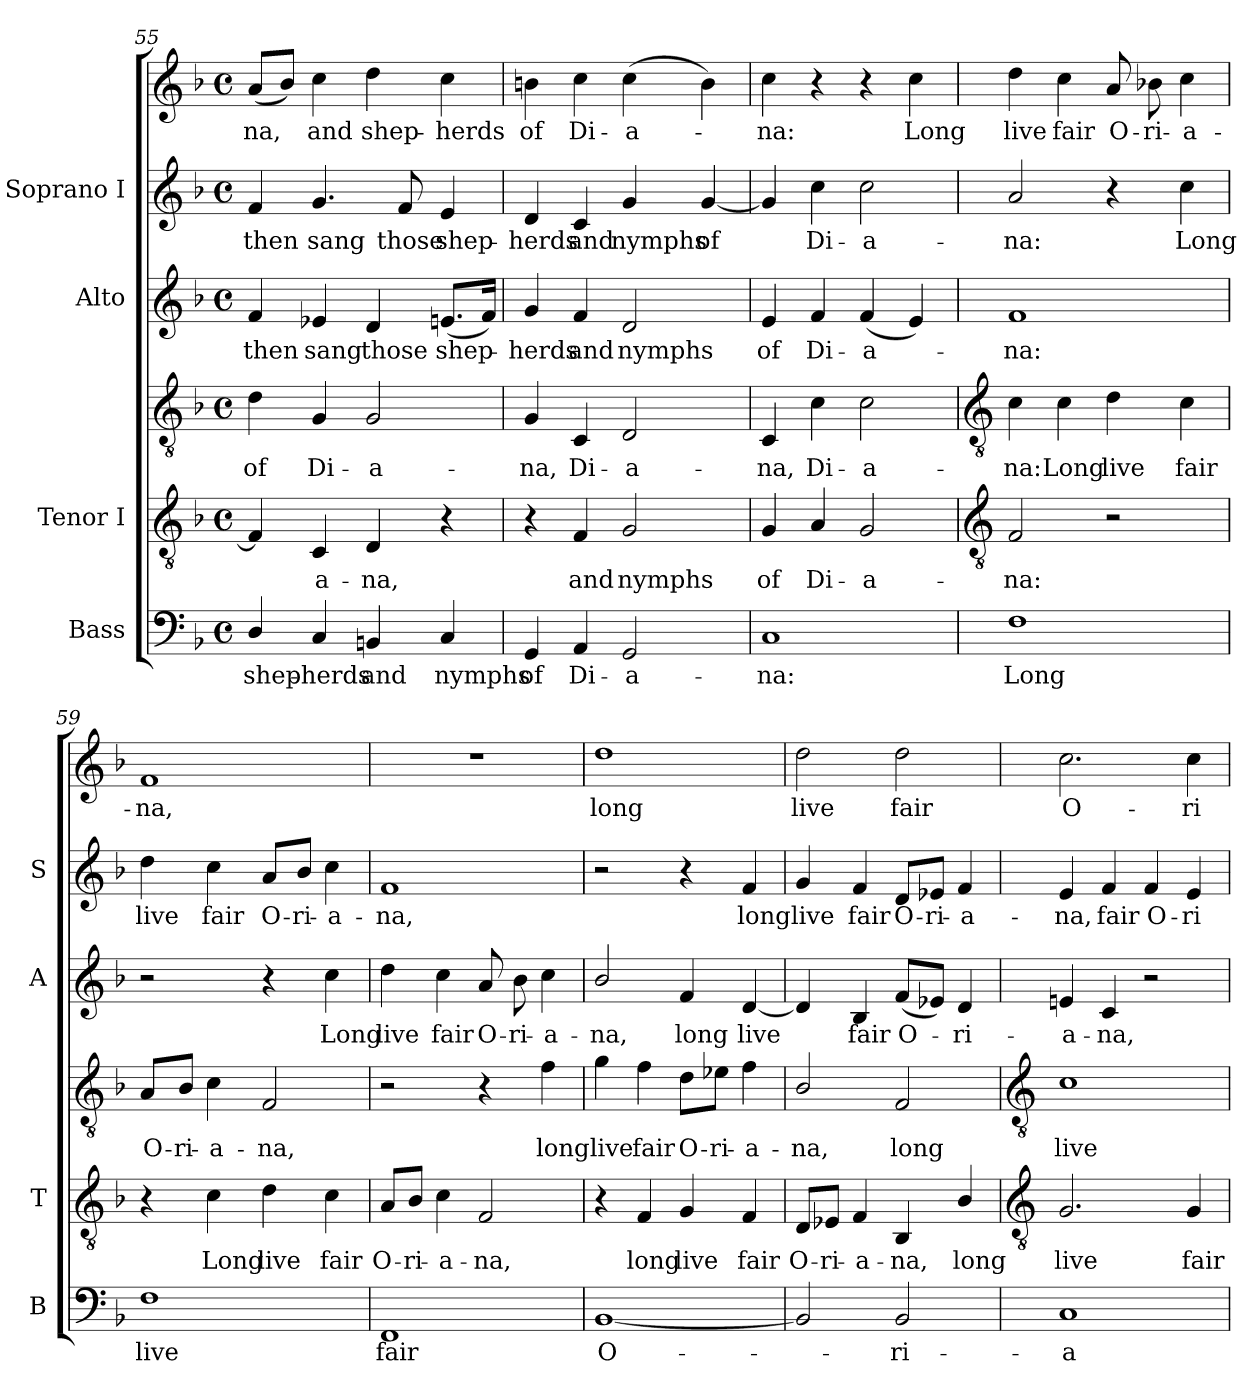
**kern	**text	**kern	**text	**kern	**text	**kern	**text	**kern	**text	**kern	**text
*part4	*part4	*part3	*part3	*part3	*part3	*part2	*part2	*part1	*part1	*part1	*part1
*staff6	*staff6	*staff5	*staff5	*staff4	*staff4	*staff3	*staff3	*staff2	*staff2	*staff1	*staff1
*I"Bass	*	*I"Tenor I	*	*	*	*I"Alto	*	*I"Soprano I	*	*	*
*I'B	*	*I'T	*	*	*	*I'A	*	*I'S	*	*	*
*clefF4	*	*clefGv2	*	*clefGv2	*	*clefG2	*	*clefG2	*	*clefG2	*
*k[b-]	*	*k[b-]	*	*k[b-]	*	*k[b-]	*	*k[b-]	*	*k[b-]	*
*F:	*	*F:	*	*F:	*	*F:	*	*F:	*	*F:	*
*M4/4	*	*M4/4	*	*M4/4	*	*M4/4	*	*M4/4	*	*M4/4	*
*met(c)	*	*met(c)	*	*met(c)	*	*met(c)	*	*met(c)	*	*met(c)	*
=55	=55	=55	=55	=55	=55	=55	=55	=55	=55	=55	=55
!	!LO:LY:b	!	!	!	!LO:LY:b	!	!LO:LY:b	!	!LO:LY:b	!	!LO:LY:b
4D/	shep-	4F]	.	4d	of	4f	then	4f	then	(<8aL	na,
.	.	.	.	.	.	.	.	.	.	8b-J)	.
!	!LO:LY:b	!	!LO:LY:b	!	!LO:LY:b	!	!LO:LY:b	!	!LO:LY:b	!	!LO:LY:b
4C	-herds	4C	-a-	4G	Di-	4e-X	sang	4.g	sang	4cc	and
!	!LO:LY:b	!	!LO:LY:b	!	!LO:LY:b	!	!LO:LY:b	!	!	!	!LO:LY:b
4BBn	and	4D	-na,	2G	-a-	4d	those	.	.	4dd	shep-
!	!	!	!	!	!	!	!	!	!LO:LY:b	!	!
.	.	.	.	.	.	.	.	8f	those	.	.
!	!LO:LY:b	!	!	!	!	!	!LO:LY:b	!	!LO:LY:b	!	!LO:LY:b
4C/	nymphs	4r	.	.	.	(<8.enL	shep-	4e	shep-	4cc	-herds
.	.	.	.	.	.	16fJ)	.	.	.	.	.
=56	=56	=56	=56	=56	=56	=56	=56	=56	=56	=56	=56
!	!LO:LY:b	!	!	!	!LO:LY:b	!	!LO:LY:b	!	!LO:LY:b	!	!LO:LY:b
4GG	of	4r	.	4G	na,	4g	herds	4d	herds	4bn	-of
!	!LO:LY:b	!	!LO:LY:b	!	!LO:LY:b	!	!LO:LY:b	!	!LO:LY:b	!	!LO:LY:b
4AA	Di-	4F	-and	4C	Di-	4f	and	4c	and	4cc	Di-
!	!LO:LY:b	!	!LO:LY:b	!	!LO:LY:b	!	!LO:LY:b	!	!LO:LY:b	!	!LO:LY:b
2GG	-a-	2G	nymphs	2D	-a-	2d	nymphs	4g	nymphs	(>4cc	-a-
!	!	!	!	!	!	!	!	!	!LO:LY:b	!	!
.	.	.	.	.	.	.	.	[4g	of	4b)	.
=57	=57	=57	=57	=57	=57	=57	=57	=57	=57	=57	=57
!	!LO:LY:b	!	!LO:LY:b	!	!LO:LY:b	!	!LO:LY:b	!	!	!	!LO:LY:b
1C	-na:	4G	-of	4C	na,	4e	of	4g]	.	4cc	na:
!	!	!	!LO:LY:b	!	!LO:LY:b	!	!LO:LY:b	!	!LO:LY:b	!	!
.	.	4A/	Di-	4c	Di-	4f	Di-	4cc	Di-	4r	.
!	!	!	!LO:LY:b	!	!LO:LY:b	!	!LO:LY:b	!	!LO:LY:b	!	!
.	.	2G	-a-	2c	-a-	(<4f	-a-	2cc	-a-	4r	.
!	!	!	!	!	!	!	!	!	!	!	!LO:LY:b
.	.	.	.	.	.	4e)	.	.	.	4cc	Long
!!LO:LB:g=z
=58	=58	=58	=58	=58	=58	=58	=58	=58	=58	=58	=58
*	*	*clefGv2	*	*clefGv2	*	*	*	*	*	*	*
!	!LO:LY:b	!	!LO:LY:b	!	!LO:LY:b	!	!LO:LY:b	!	!LO:LY:b	!	!LO:LY:b
1F	Long	2F	na:	4c	-na:	1f	na:	2a	-na:	4dd	-live
!	!	!	!	!	!LO:LY:b	!	!	!	!	!	!LO:LY:b
.	.	.	.	4c	Long	.	.	.	.	4cc	fair
!	!	!	!	!	!LO:LY:b	!	!	!	!	!	!LO:LY:b
.	.	2r	.	4d	live	.	.	4r	.	8a	O-
!	!	!	!	!	!	!	!	!	!	!	!LO:LY:b
.	.	.	.	.	.	.	.	.	.	8b-X	-ri-
!	!	!	!	!	!LO:LY:b	!	!	!	!LO:LY:b	!	!LO:LY:b
.	.	.	.	4c	fair	.	.	4cc	Long	4cc	-a-
=59	=59	=59	=59	=59	=59	=59	=59	=59	=59	=59	=59
!	!LO:LY:b	!	!	!	!LO:LY:b	!	!	!	!LO:LY:b	!	!LO:LY:b
1F	live	4r	.	8A/L	O-	2r	.	4dd	live	1f	na,
!	!	!	!	!	!LO:LY:b	!	!	!	!	!	!
.	.	.	.	8B-/J	-ri-	.	.	.	.	.	.
!	!	!	!LO:LY:b	!	!LO:LY:b	!	!	!	!LO:LY:b	!	!
.	.	4c	Long	4c	-a-	.	.	4cc	fair	.	.
!	!	!	!LO:LY:b	!	!LO:LY:b	!	!	!	!LO:LY:b	!	!
.	.	4d	live	2F	-na,	4r	.	8a/L	O-	.	.
!	!	!	!	!	!	!	!	!	!LO:LY:b	!	!
.	.	.	.	.	.	.	.	8b-/J	-ri-	.	.
!	!	!	!LO:LY:b	!	!	!	!LO:LY:b	!	!LO:LY:b	!	!
.	.	4c	fair	.	.	4cc	Long	4cc	-a-	.	.
=60	=60	=60	=60	=60	=60	=60	=60	=60	=60	=60	=60
!	!LO:LY:b	!	!LO:LY:b	!	!	!	!LO:LY:b	!	!LO:LY:b	!	!
1FF	fair	8A/L	O-	2r	.	4dd	live	1f	-na,	1r	.
!	!	!	!LO:LY:b	!	!	!	!	!	!	!	!
.	.	8B-/J	-ri-	.	.	.	.	.	.	.	.
!	!	!	!LO:LY:b	!	!	!	!LO:LY:b	!	!	!	!
.	.	4c	-a-	.	.	4cc	fair	.	.	.	.
!	!	!	!LO:LY:b	!	!	!	!LO:LY:b	!	!	!	!
.	.	2F	-na,	4r	.	8a	O-	.	.	.	.
!	!	!	!	!	!	!	!LO:LY:b	!	!	!	!
.	.	.	.	.	.	8b-	-ri-	.	.	.	.
!	!	!	!	!	!LO:LY:b	!	!LO:LY:b	!	!	!	!
.	.	.	.	4f	long	4cc	-a-	.	.	.	.
=61	=61	=61	=61	=61	=61	=61	=61	=61	=61	=61	=61
!	!LO:LY:b	!	!	!	!LO:LY:b	!	!LO:LY:b	!	!	!	!LO:LY:b
[1BB-	O-	4r	.	4g	live	2b-/	-na,	2r	.	1dd	long
!	!	!	!LO:LY:b	!	!LO:LY:b	!	!	!	!	!	!
.	.	4F	-long	4f	fair	.	.	.	.	.	.
!	!	!	!LO:LY:b	!	!LO:LY:b	!	!LO:LY:b	!	!	!	!
.	.	4G	live	8d\L	O-	4f	long	4r	.	.	.
!	!	!	!	!	!LO:LY:b	!	!	!	!	!	!
.	.	.	.	8e-X\J	-ri-	.	.	.	.	.	.
!	!	!	!LO:LY:b	!	!LO:LY:b	!	!LO:LY:b	!	!LO:LY:b	!	!
.	.	4F	fair	4f	-a-	[4d	live	4f	long	.	.
=62	=62	=62	=62	=62	=62	=62	=62	=62	=62	=62	=62
!	!	!	!LO:LY:b	!	!LO:LY:b	!	!	!	!LO:LY:b	!	!LO:LY:b
2BB-]	.	8D/L	O-	2B-/	na,	4d]	.	4g	live	2dd	live
!	!	!	!LO:LY:b	!	!	!	!	!	!	!	!
.	.	8E-X/J	-ri-	.	.	.	.	.	.	.	.
!	!	!	!LO:LY:b	!	!	!	!LO:LY:b	!	!LO:LY:b	!	!
.	.	4F	-a-	.	.	4B-	fair	4f	fair	.	.
!	!LO:LY:b	!	!LO:LY:b	!	!LO:LY:b	!	!LO:LY:b	!	!LO:LY:b	!	!LO:LY:b
2BB-	ri-	4BB-	-na,	2F	long	(<8fL	O-	8d/L	O-	2dd	fair
!	!	!	!	!	!	!	!	!	!LO:LY:b	!	!
.	.	.	.	.	.	8e-XJ)	.	8e-X/J	-ri-	.	.
!	!	!	!LO:LY:b	!	!	!	!LO:LY:b	!	!LO:LY:b	!	!
.	.	4B-/	long	.	.	4d	ri-	4f	-a-	.	.
!!LO:LB:g=z
=63	=63	=63	=63	=63	=63	=63	=63	=63	=63	=63	=63
*	*	*clefGv2	*	*clefGv2	*	*	*	*	*	*	*
!	!LO:LY:b	!	!LO:LY:b	!	!LO:LY:b	!	!LO:LY:b	!	!LO:LY:b	!	!LO:LY:b
1C/	-a-	2.G	live	1c	live	4en	-a-	4e	-na,	2.cc	-O-
!	!	!	!	!	!	!	!LO:LY:b	!	!LO:LY:b	!	!
.	.	.	.	.	.	4c	-na,	4f	fair	.	.
!	!	!	!	!	!	!	!	!	!LO:LY:b	!	!
.	.	.	.	.	.	2r	.	4f	O-	.	.
!	!	!	!LO:LY:b	!	!	!	!	!	!LO:LY:b	!	!LO:LY:b
.	.	4G	fair	.	.	.	.	4e	-ri-	4cc	-ri-
=	=	=	=	=	=	=	=	=	=	=	=
*-	*-	*-	*-	*-	*-	*-	*-	*-	*-	*-	*-
